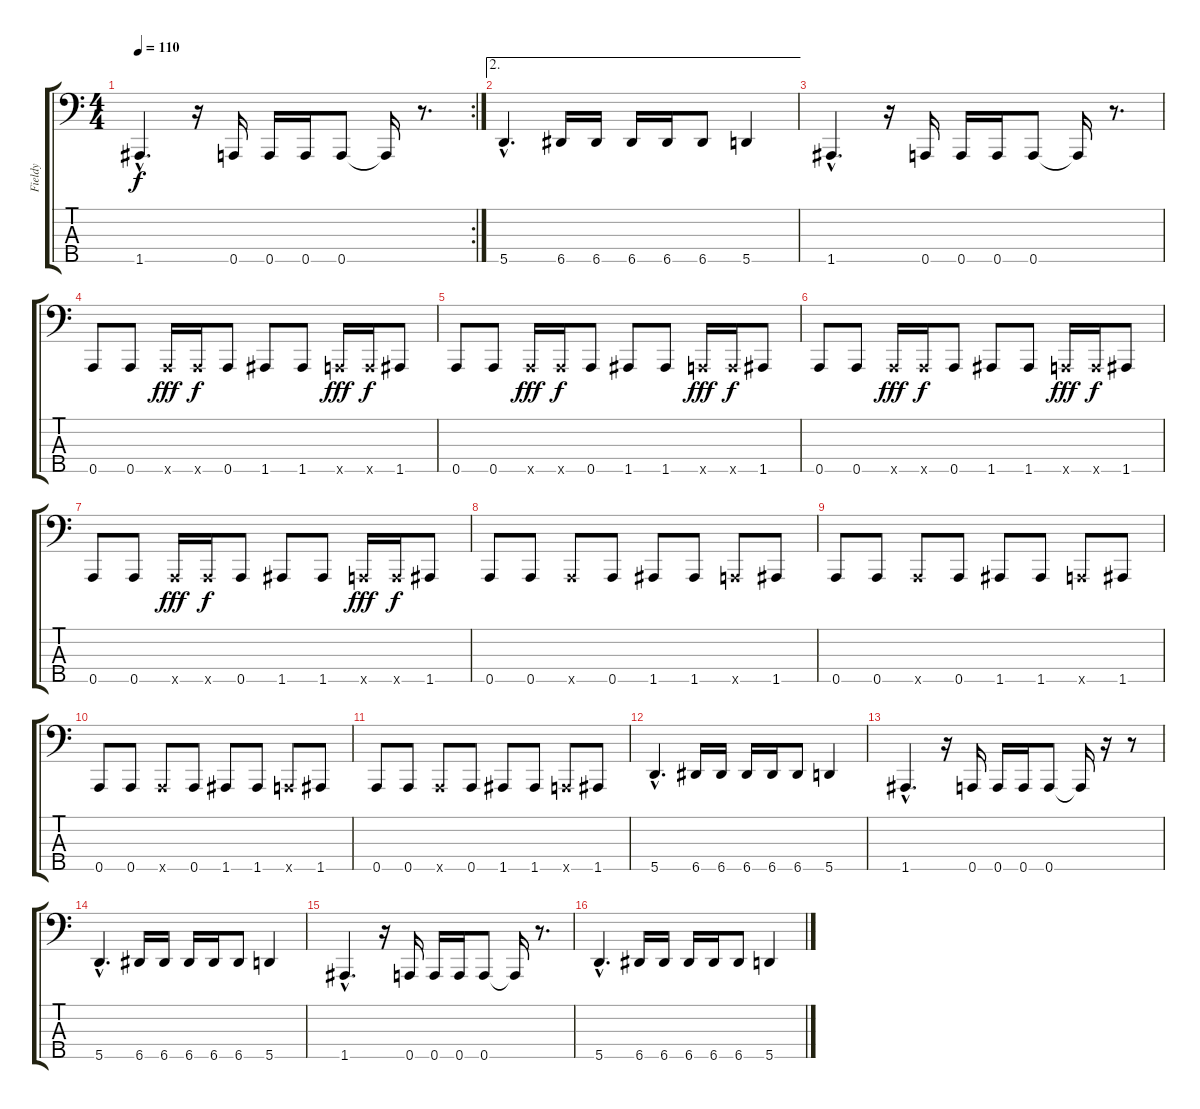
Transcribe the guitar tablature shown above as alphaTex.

\track ("Fieldy" "Fieldy") {instrument slapbass1}
\staff {score tabs}
\tuning (F2 C2 G1 D1 A0) {hide}
\rc 2
\ts (4 4)
\tempo 110
\clef f4
\ks c
1.5{hac}.4{d dy f} r.16 0.5.16 0.5.16 0.5.16 0.5.8 0.5{t}.16 r.8{d} |
\ae 2
5.5{hac}.4{d} 6.5.16 6.5.16 6.5.16 6.5.16 6.5.8 5.5.4 |
1.5{hac}.4{d} r.16 0.5.16 0.5.16 0.5.16 0.5.8 0.5{t}.16 r.8{d} |
0.5.8 0.5.8 0.5{x}.16{dy fff} 0.5{x}.16{dy f} 0.5.8 1.5.8 1.5.8 0.5{x}.16{dy fff} 0.5{x}.16{dy f} 1.5.8 |
0.5.8 0.5.8 0.5{x}.16{dy fff} 0.5{x}.16{dy f} 0.5.8 1.5.8 1.5.8 0.5{x}.16{dy fff} 0.5{x}.16{dy f} 1.5.8 |
0.5.8 0.5.8 0.5{x}.16{dy fff} 0.5{x}.16{dy f} 0.5.8 1.5.8 1.5.8 0.5{x}.16{dy fff} 0.5{x}.16{dy f} 1.5.8 |
0.5.8 0.5.8 0.5{x}.16{dy fff} 0.5{x}.16{dy f} 0.5.8 1.5.8 1.5.8 0.5{x}.16{dy fff} 0.5{x}.16{dy f} 1.5.8 |
0.5.8 0.5.8 0.5{x}.8 0.5.8 1.5.8 1.5.8 0.5{x}.8 1.5.8 |
0.5.8 0.5.8 0.5{x}.8 0.5.8 1.5.8 1.5.8 0.5{x}.8 1.5.8 |
0.5.8 0.5.8 0.5{x}.8 0.5.8 1.5.8 1.5.8 0.5{x}.8 1.5.8 |
0.5.8 0.5.8 0.5{x}.8 0.5.8 1.5.8 1.5.8 0.5{x}.8 1.5.8 |
5.5{hac}.4{d instrument slapbass1} 6.5.16 6.5.16 6.5.16 6.5.16 6.5.8 5.5.4 |
1.5{hac}.4{d} r.16 0.5.16 0.5.16 0.5.16 0.5.8 0.5{t}.16 r.16 r.8 |
5.5{hac}.4{d} 6.5.16 6.5.16 6.5.16 6.5.16 6.5.8 5.5.4 |
1.5{hac}.4{d} r.16 0.5.16 0.5.16 0.5.16 0.5.8 0.5{t}.16 r.8{d} |
5.5{hac}.4{d instrument slapbass1} 6.5.16 6.5.16 6.5.16 6.5.16 6.5.8 5.5.4
